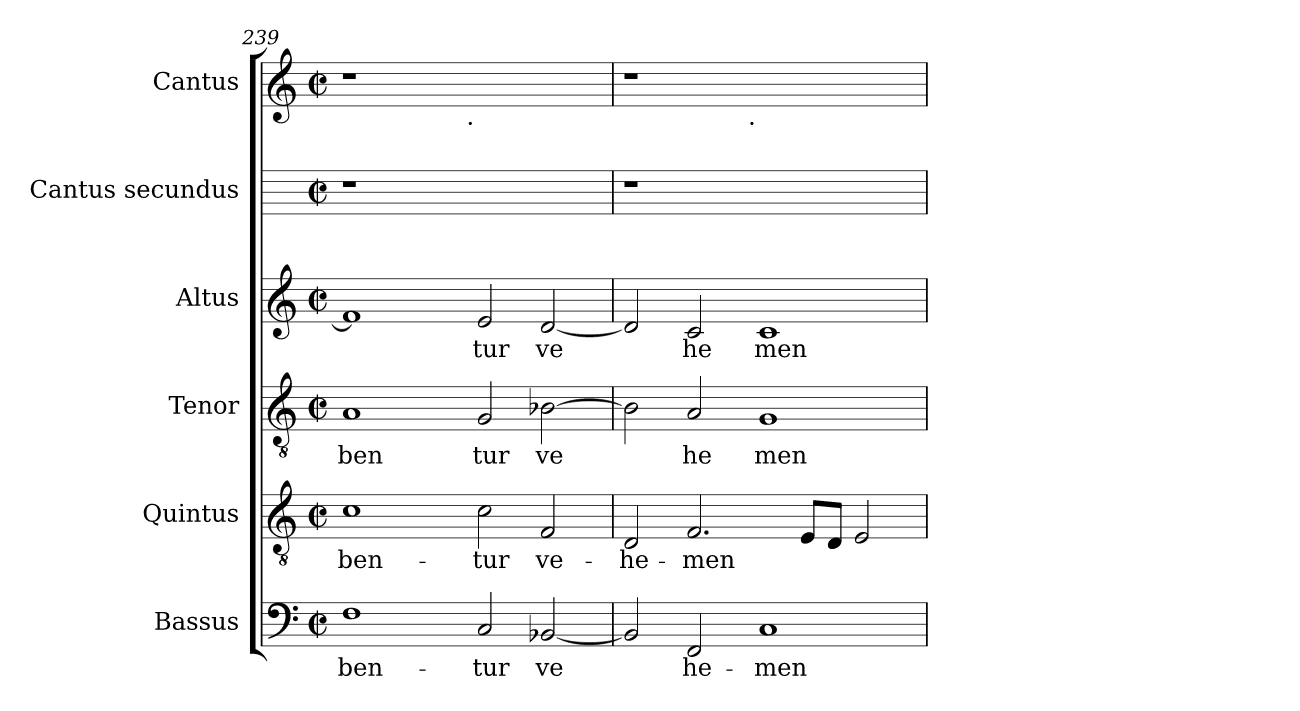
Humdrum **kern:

**kern	**text	**kern	**text	**kern	**text	**kern	**text	**kern	**kern
*part6	*part6	*part5	*part5	*part4	*part4	*part3	*part3	*part2	*part1
*staff6	*staff6	*staff5	*staff5	*staff4	*staff4	*staff3	*staff3	*staff2	*staff1
*I"Bassus	*	*I"Quintus	*	*I"Tenor	*	*I"Altus	*	*I"Cantus  secundus	*I"Cantus
*I'B	*	*I'Q	*	*I'T	*	*I'A	*	*	*I'C
*clefF4	*	*clefGv2	*	*clefGv2	*	*clefG2	*	*	*clefG2
*k[]	*	*k[]	*	*k[]	*	*k[]	*	*k[]	*k[]
*C:	*	*C:	*	*C:	*	*C:	*	*C:	*C:
*M2/2	*	*M2/2	*	*M2/2	*	*M2/2	*	*M2/2	*M2/2
*met(c|)	*	*met(c|)	*	*met(c|)	*	*met(c|)	*	*met(c|)	*met(c|)
=239	=239	=239	=239	=239	=239	=239	=239	=239	=239
!	!LO:LY:b:cj	!	!LO:LY:b:cj	!	!LO:LY:b:cj	!	!LO:LY:b:cj	!	!
*	*	*	*	*	*	*	*	*	*^
1F	-ben-	1c	-ben-	1A	ben	1f]	.	1r	1r	2ryy
.	.	.	.	.	.	.	.	.	.	4...ryy
!	!	!	!	!	!	!	!	!	!	!LO:TX:b:t=.
.	.	.	.	.	.	.	.	.	.	1ryy
!	!LO:LY:b:cj	!	!LO:LY:b:cj	!	!LO:LY:b:cj	!	!LO:LY:b:cj	!	!	!
2C/	-tur	2c\	-tur	2G/	tur	2e/	tur	1ryy	1ryy	.
!	!LO:LY:b:cj	!	!LO:LY:b:cj	!	!LO:LY:b:cj	!	!LO:LY:b:cj	!	!	!
[<2BB-X/	ve-	2F/	ve-	[>2B-X\	ve	[<2d/	ve	.	.	.
.	.	.	.	.	.	.	.	.	.	32ryy
=240	=240	=240	=240	=240	=240	=240	=240	=240	=240	=240
!	!LO:LY:b:cj	!	!LO:LY:b:cj	!	!LO:LY:b:cj	!	!LO:LY:b:cj	!	!	!
2BB-/]	--	2D/	-he-	2B-\]	.	2d/]	.	1r	1r	2ryy
!	!LO:LY:b:cj	!	!LO:LY:b:cj	!	!LO:LY:b:cj	!	!LO:LY:b:cj	!	!	!
2FF/	-he-	2.F/	-men-	2A/	he	2c/	he	.	.	4...ryy
!	!	!	!	!	!	!	!	!	!	!LO:TX:b:t=.
.	.	.	.	.	.	.	.	.	.	1ryy
!	!LO:LY:b:cj	!	!	!	!LO:LY:b:cj	!	!LO:LY:b:cj	!	!	!
1C	-men-	.	.	1G	men	1c	men	1ryy	1ryy	.
!	!	!	!LO:LY:b:cj	!	!	!	!	!	!	!
.	.	8E/L	--	.	.	.	.	.	.	.
!	!	!	!LO:LY:b:cj	!	!	!	!	!	!	!
.	.	8D/J	--	.	.	.	.	.	.	.
!	!	!	!LO:LY:b:cj	!	!	!	!	!	!	!
.	.	2E/	--	.	.	.	.	.	.	.
.	.	.	.	.	.	.	.	.	.	32ryy
*	*	*	*	*	*	*	*	*	*v	*v
=	=	=	=	=	=	=	=	=	=
*-	*-	*-	*-	*-	*-	*-	*-	*-	*-
